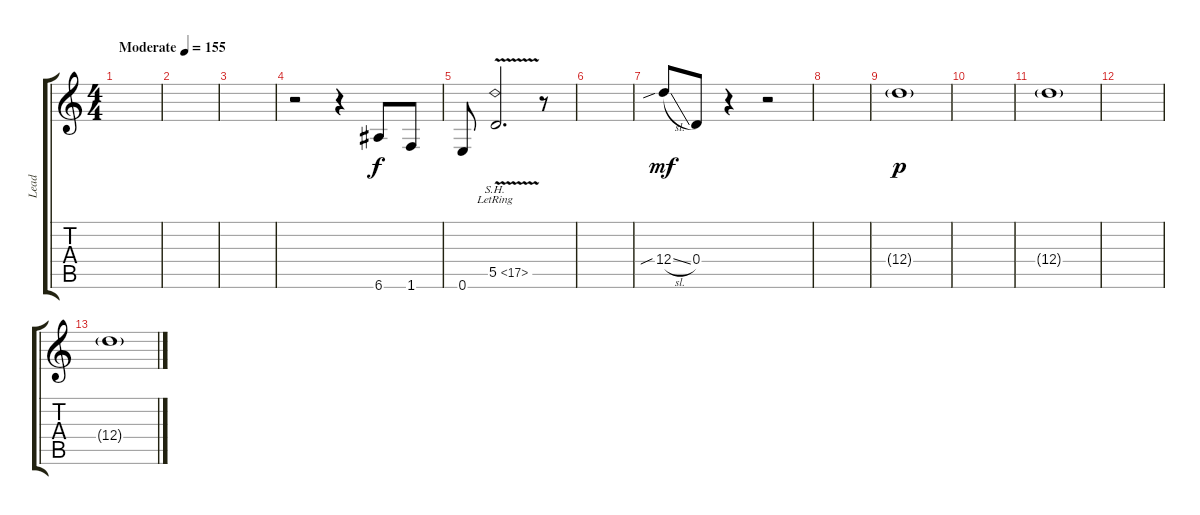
\track ("Lead" "Lead") {instrument overdrivenguitar}
\staff {score tabs}
\tuning (E4 B3 G3 D3 A2 E2) {hide}
\ts (4 4)
\tempo (155 "Moderate")
\clef g2
\ks c
|
|
|
r.2 r.4 6.6.8 1.6.8 |
0.6.8 5.5{sh 12 v lr}.2{d} r.8 |
|
12.4{sib sl}.8{dy mf} 0.4.8 r.4 r.2 |
|
12.4{g}.1{dy p} |
|
12.4{g}.1 |
|
12.4{g}.1
